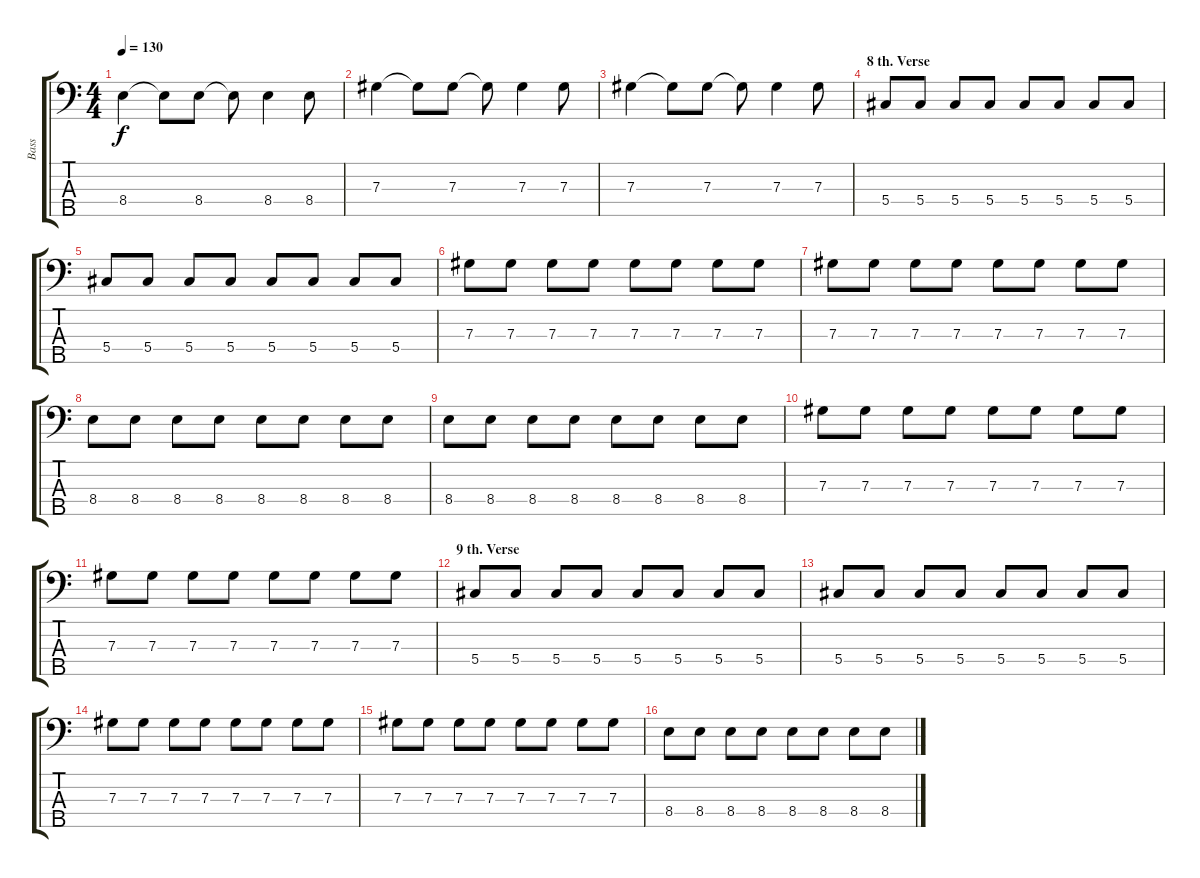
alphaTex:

\track ("Bass" "Bass") {instrument synthbass2}
\staff {score tabs}
\tuning (B2 Gb2 Db2 Ab1 Eb1) {hide}
\ts (4 4)
\tempo 130
\clef f4
\ks c
8.4.4{dy f} 8.4{t}.8 8.4.8 8.4{t}.8 8.4.4 8.4.8 |
7.3.4 7.3{t}.8 7.3.8 7.3{t}.8 7.3.4 7.3.8 |
7.3.4 7.3{t}.8 7.3.8 7.3{t}.8 7.3.4 7.3.8 |
\section ("" "8 th. Verse")
5.4.8 5.4.8 5.4.8 5.4.8 5.4.8 5.4.8 5.4.8 5.4.8 |
5.4.8 5.4.8 5.4.8 5.4.8 5.4.8 5.4.8 5.4.8 5.4.8 |
7.3.8 7.3.8 7.3.8 7.3.8 7.3.8 7.3.8 7.3.8 7.3.8 |
7.3.8 7.3.8 7.3.8 7.3.8 7.3.8 7.3.8 7.3.8 7.3.8 |
8.4.8 8.4.8 8.4.8 8.4.8 8.4.8 8.4.8 8.4.8 8.4.8 |
8.4.8 8.4.8 8.4.8 8.4.8 8.4.8 8.4.8 8.4.8 8.4.8 |
7.3.8 7.3.8 7.3.8 7.3.8 7.3.8 7.3.8 7.3.8 7.3.8 |
7.3.8 7.3.8 7.3.8 7.3.8 7.3.8 7.3.8 7.3.8 7.3.8 |
\section ("" "9 th. Verse")
5.4.8 5.4.8 5.4.8 5.4.8 5.4.8 5.4.8 5.4.8 5.4.8 |
5.4.8 5.4.8 5.4.8 5.4.8 5.4.8 5.4.8 5.4.8 5.4.8 |
7.3.8 7.3.8 7.3.8 7.3.8 7.3.8 7.3.8 7.3.8 7.3.8 |
7.3.8 7.3.8 7.3.8 7.3.8 7.3.8 7.3.8 7.3.8 7.3.8 |
8.4.8 8.4.8 8.4.8 8.4.8 8.4.8 8.4.8 8.4.8 8.4.8
